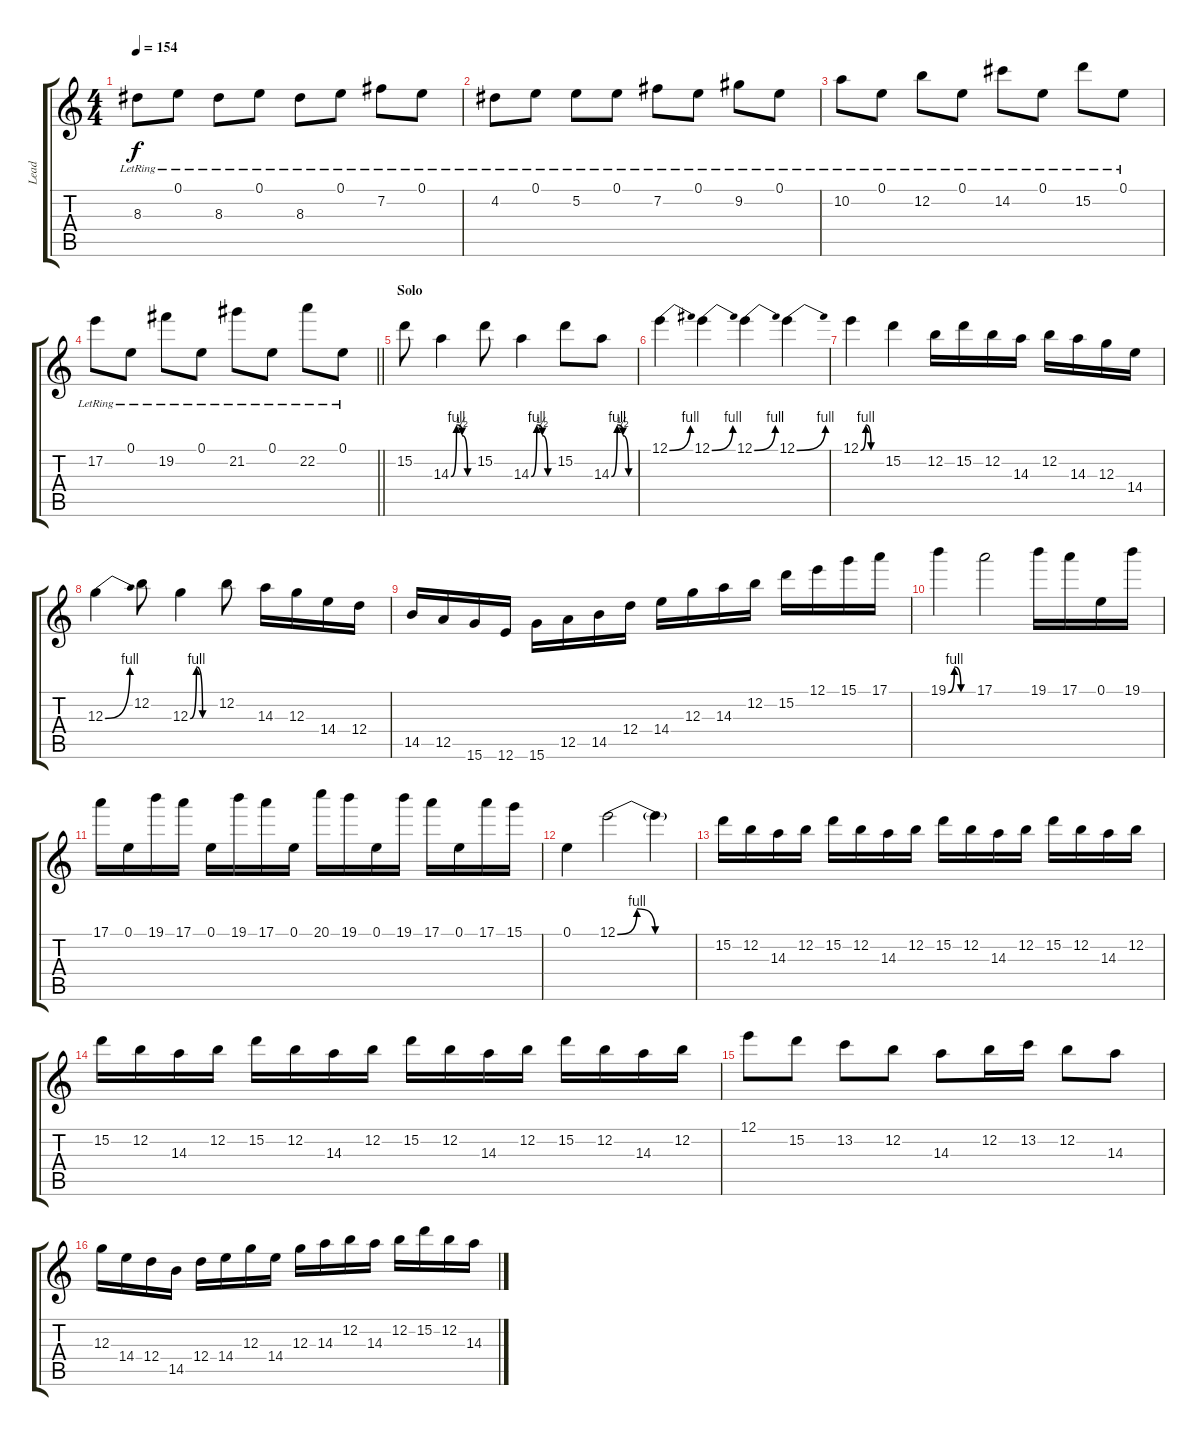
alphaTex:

\track ("Lead" "Lead") {instrument electricguitarclean}
\staff {score tabs}
\tuning (E4 B3 G3 D3 A2 E2) {hide}
\ts (4 4)
\tempo 154
\clef g2
\ks c
8.3{lr}.8{dy f} 0.1{lr}.8 8.3{lr}.8 0.1{lr}.8 8.3{lr}.8 0.1{lr}.8 7.2{lr}.8 0.1{lr}.8 |
4.2{lr}.8 0.1{lr}.8 5.2{lr}.8 0.1{lr}.8 7.2{lr}.8 0.1{lr}.8 9.2{lr}.8 0.1{lr}.8 |
10.2{lr}.8 0.1{lr}.8 12.2{lr}.8 0.1{lr}.8 14.2{lr}.8 0.1{lr}.8 15.2{lr}.8 0.1{lr}.8 |
\barLineRight lightlight
17.2{lr}.8 0.1{lr}.8 19.2{lr}.8 0.1{lr}.8 21.2{lr}.8 0.1{lr}.8 22.2{lr}.8 0.1{lr}.8 |
\section ("" "Solo")
15.2.8 14.3{be (custom 0 0 15 4 30 2 45 0 60 0)}.4 15.2.8 14.3{be (custom 0 0 15 4 30 2 45 0 60 0)}.4 15.2.8 14.3{be (custom 0 0 15 4 30 2 45 0 60 0)}.8 |
12.1{be (bend 0 0 60 4)}.4 12.1{be (bend 0 0 60 4)}.4 12.1{be (bend 0 0 60 4)}.4 12.1{be (bend 0 0 60 4)}.4 |
12.1{be (custom 0 0 15 4 30 0 60 0)}.4 15.2.4 12.2.16 15.2.16 12.2.16 14.3.16 12.2.16 14.3.16 12.3.16 14.4.16 |
12.3{be (bend 0 0 60 4)}.4 12.2.8 12.3{be (custom 0 0 15 4 30 0 57 0 60 0)}.4 12.2.8 14.3.16 12.3.16 14.4.16 12.4.16 |
14.5.16 12.5.16 15.6.16 12.6.16 15.6.16 12.5.16 14.5.16 12.4.16 14.4.16 12.3.16 14.3.16 12.2.16 15.2.16 12.1.16 15.1.16 17.1.16 |
19.1{be (custom 0 0 15 4 31 0 60 0)}.4 17.1.2 19.1.16 17.1.16 0.1.16 19.1.16 |
17.1.16 0.1.16 19.1.16 17.1.16 0.1.16 19.1.16 17.1.16 0.1.16 20.1.16 19.1.16 0.1.16 19.1.16 17.1.16 0.1.16 17.1.16 15.1.16 |
0.1.4 12.1{be (custom 0 0 15 4 29 0 60 0)}.2 12.1{t}.4 |
15.2.16 12.2.16 14.3.16 12.2.16 15.2.16 12.2.16 14.3.16 12.2.16 15.2.16 12.2.16 14.3.16 12.2.16 15.2.16 12.2.16 14.3.16 12.2.16 |
15.2.16 12.2.16 14.3.16 12.2.16 15.2.16 12.2.16 14.3.16 12.2.16 15.2.16 12.2.16 14.3.16 12.2.16 15.2.16 12.2.16 14.3.16 12.2.16 |
12.1.8 15.2.8 13.2.8 12.2.8 14.3.8 12.2.16 13.2.16 12.2.8 14.3.8 |
12.3.16 14.4.16 12.4.16 14.5.16 12.4.16 14.4.16 12.3.16 14.4.16 12.3.16 14.3.16 12.2.16 14.3.16 12.2.16 15.2.16 12.2.16 14.3.16
